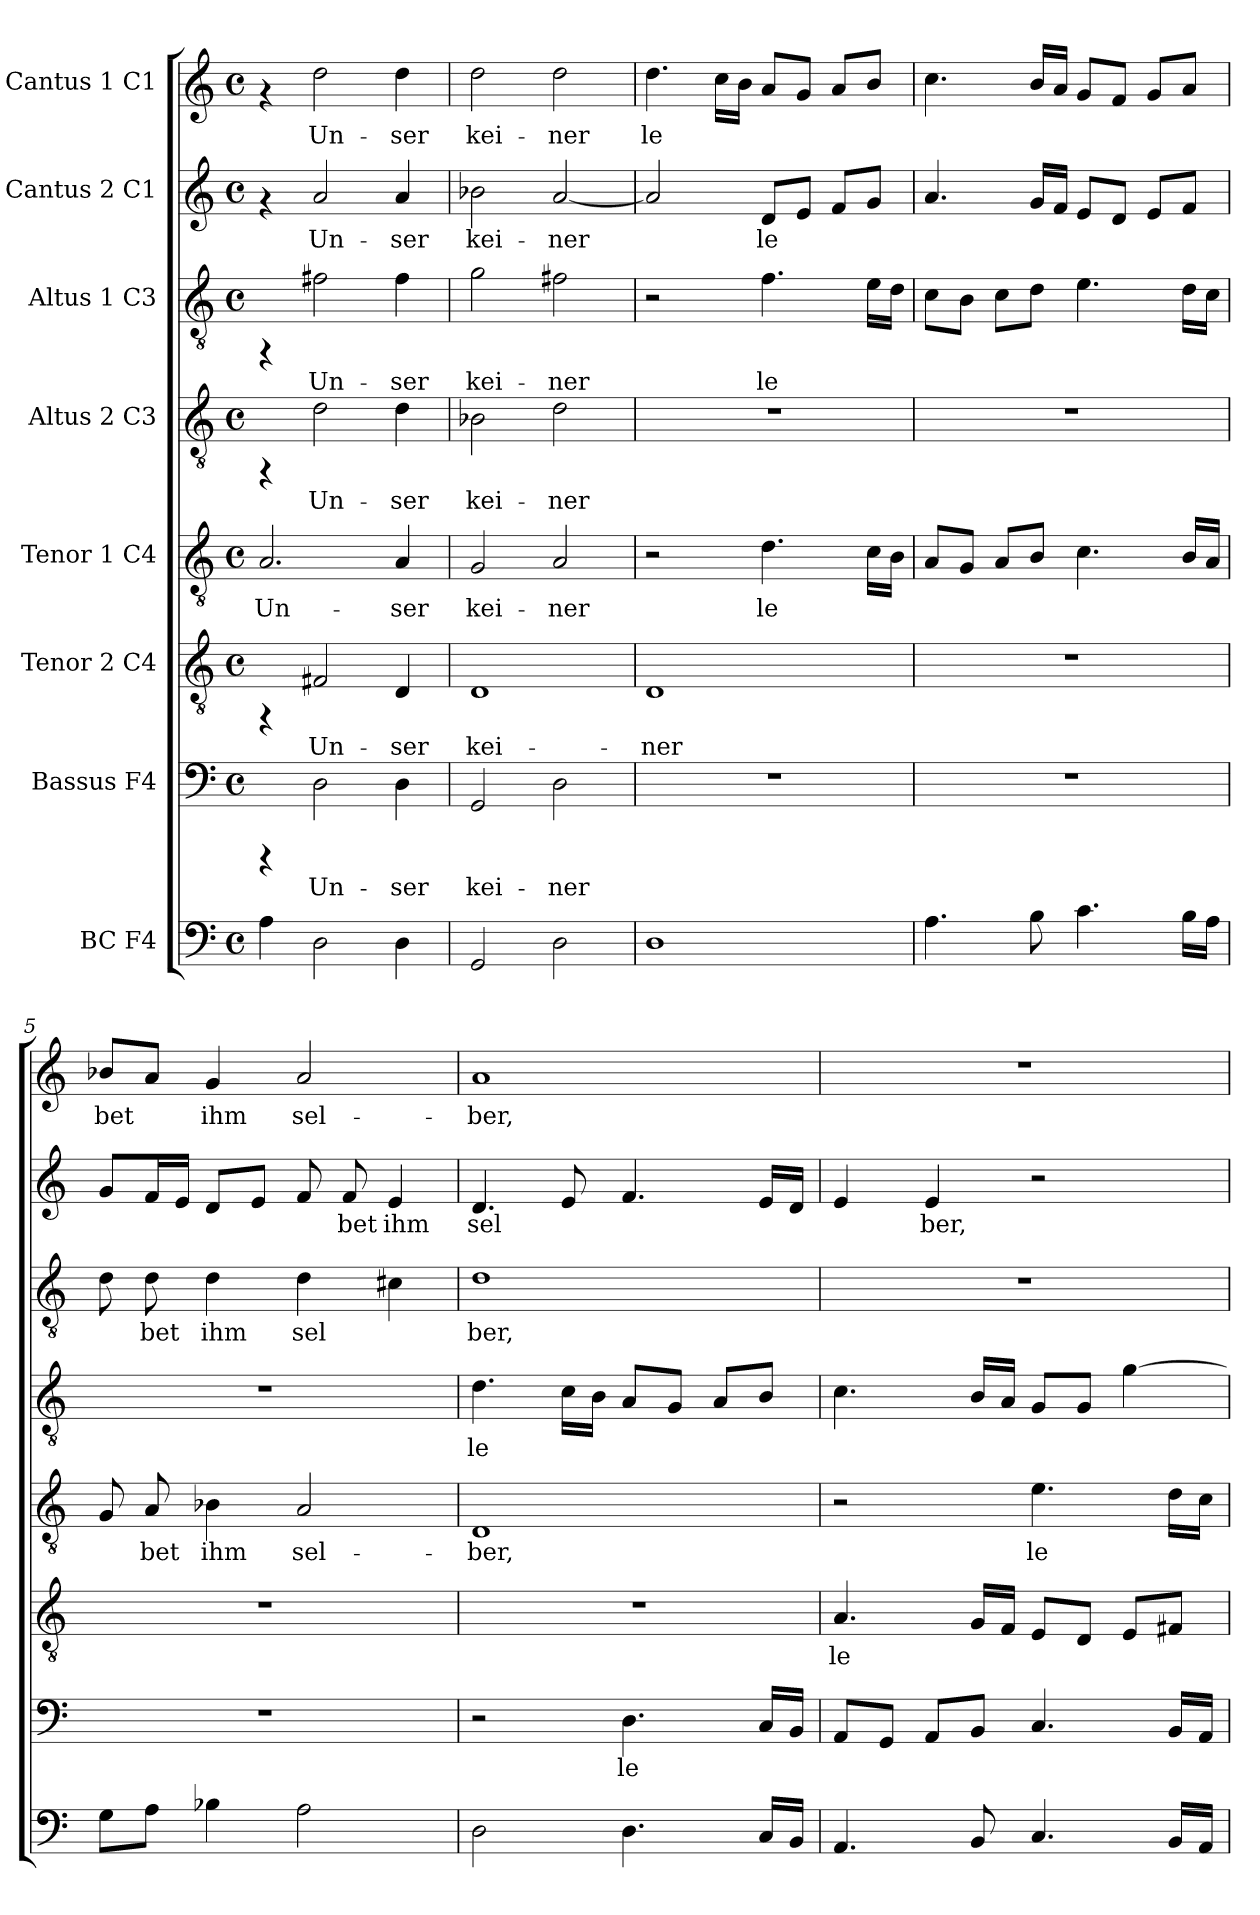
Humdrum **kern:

**kern	**kern	**text	**kern	**text	**kern	**text	**kern	**text	**kern	**text	**kern	**text	**kern	**text
*part8	*part7	*part7	*part6	*part6	*part5	*part5	*part4	*part4	*part3	*part3	*part2	*part2	*part1	*part1
*staff8	*staff7	*staff7	*staff6	*staff6	*staff5	*staff5	*staff4	*staff4	*staff3	*staff3	*staff2	*staff2	*staff1	*staff1
*I"BC  F4	*I"Bassus  F4	*	*I"Tenor 2  C4	*	*I"Tenor 1  C4	*	*I"Altus 2  C3	*	*I"Altus 1  C3	*	*I"Cantus 2  C1	*	*I"Cantus 1  C1	*
!!LO:PB:g=z
*stria5	*stria5	*	*stria5	*	*stria5	*	*stria5	*	*stria5	*	*stria5	*	*stria5	*
*clefF4	*clefF4	*	*clefGv2	*	*clefGv2	*	*clefGv2	*	*clefGv2	*	*clefG2	*	*clefG2	*
*k[]	*k[]	*	*k[]	*	*k[]	*	*k[]	*	*k[]	*	*k[]	*	*k[]	*
*C:	*C:	*	*C:	*	*C:	*	*C:	*	*C:	*	*C:	*	*C:	*
*M4/4	*M4/4	*	*M4/4	*	*M4/4	*	*M4/4	*	*M4/4	*	*M4/4	*	*M4/4	*
*met(c)	*met(c)	*	*met(c)	*	*met(c)	*	*met(c)	*	*met(c)	*	*met(c)	*	*met(c)	*
=1	=1	=1	=1	=1	=1	=1	=1	=1	=1	=1	=1	=1	=1	=1
!	!	!	!	!	!	!LO:LY:b:cj	!	!	!	!	!	!	!	!
4A\	4rCCC	.	4rFF	.	2.A/	Un-	4rFF	.	4rFF	.	4rf	.	4rf	.
!	!	!LO:LY:b:cj	!	!LO:LY:b:cj	!	!	!	!LO:LY:b:cj	!	!LO:LY:b:cj	!	!LO:LY:b:cj	!	!LO:LY:b:cj
2D\	2D\	Un-	2F#X/	Un-	.	.	2d\	Un-	2f#X\	Un-	2a/	Un-	2dd\	Un-
!	!	!LO:LY:b:cj	!	!LO:LY:b:cj	!	!LO:LY:b:cj	!	!LO:LY:b:cj	!	!LO:LY:b:cj	!	!LO:LY:b:cj	!	!LO:LY:b:cj
4D\	4D\	-ser	4D/	-ser	4A/	-ser	4d\	-ser	4f#\	-ser	4a/	-ser	4dd\	-ser
=2	=2	=2	=2	=2	=2	=2	=2	=2	=2	=2	=2	=2	=2	=2
!	!	!LO:LY:b:cj	!	!LO:LY:b:cj	!	!LO:LY:b:cj	!	!LO:LY:b:cj	!	!LO:LY:b:cj	!	!LO:LY:b:cj	!	!LO:LY:b:cj
2GG/	2GG/	kei-	1D	kei-	2G/	kei-	2B-X\	kei-	2g\	kei-	2b-X\	kei-	2dd\	kei-
!	!	!LO:LY:b:cj	!	!	!	!LO:LY:b:cj	!	!LO:LY:b:cj	!	!LO:LY:b:cj	!	!LO:LY:b:cj	!	!LO:LY:b:cj
2D\	2D\	-ner	.	.	2A/	-ner	2d\	-ner	2f#X\	-ner	[<2a/	-ner	2dd\	-ner
=3	=3	=3	=3	=3	=3	=3	=3	=3	=3	=3	=3	=3	=3	=3
!	!	!	!	!LO:LY:b:cj	!	!	!	!	!	!	!	!LO:LY:b:cj	!	!LO:LY:b:cj
1D	1r	.	1D	-ner	2r	.	1r	.	2r	.	2a/]	.	4.dd\	le-
!	!	!	!	!	!	!	!	!	!	!	!	!	!	!LO:LY:b:cj
.	.	.	.	.	.	.	.	.	.	.	.	.	16cc\L	--
!	!	!	!	!	!	!	!	!	!	!	!	!	!	!LO:LY:b:cj
.	.	.	.	.	.	.	.	.	.	.	.	.	16b\J	--
!	!	!	!	!	!	!LO:LY:b:cj	!	!	!	!LO:LY:b:cj	!	!LO:LY:b:cj	!	!LO:LY:b:cj
.	.	.	.	.	4.d\	le-	.	.	4.f\	le-	8d/L	le-	8a/L	--
!	!	!	!	!	!	!	!	!	!	!	!	!LO:LY:b:cj	!	!LO:LY:b:cj
.	.	.	.	.	.	.	.	.	.	.	8e/J	--	8g/J	--
!	!	!	!	!	!	!	!	!	!	!	!	!LO:LY:b:cj	!	!LO:LY:b:cj
.	.	.	.	.	.	.	.	.	.	.	8f/L	--	8a/L	--
!	!	!	!	!	!	!LO:LY:b:cj	!	!	!	!LO:LY:b:cj	!	!LO:LY:b:cj	!	!LO:LY:b:cj
.	.	.	.	.	16c\L	--	.	.	16e\L	--	8g/J	--	8b/J	--
!	!	!	!	!	!	!LO:LY:b:cj	!	!	!	!LO:LY:b:cj	!	!	!	!
.	.	.	.	.	16B\J	--	.	.	16d\J	--	.	.	.	.
=4	=4	=4	=4	=4	=4	=4	=4	=4	=4	=4	=4	=4	=4	=4
!	!	!	!	!	!	!LO:LY:b:cj	!	!	!	!LO:LY:b:cj	!	!LO:LY:b:cj	!	!LO:LY:b:cj
4.A\	1r	.	1r	.	8A/L	--	1r	.	8c\L	--	4.a/	--	4.cc\	--
!	!	!	!	!	!	!LO:LY:b:cj	!	!	!	!LO:LY:b:cj	!	!	!	!
.	.	.	.	.	8G/J	--	.	.	8B\J	--	.	.	.	.
!	!	!	!	!	!	!LO:LY:b:cj	!	!	!	!LO:LY:b:cj	!	!	!	!
.	.	.	.	.	8A/L	--	.	.	8c\L	--	.	.	.	.
!	!	!	!	!	!	!LO:LY:b:cj	!	!	!	!LO:LY:b:cj	!	!LO:LY:b:cj	!	!LO:LY:b:cj
8B\	.	.	.	.	8B/J	--	.	.	8d\J	--	16g/L	--	16b/L	--
!	!	!	!	!	!	!	!	!	!	!	!	!LO:LY:b:cj	!	!LO:LY:b:cj
.	.	.	.	.	.	.	.	.	.	.	16f/J	--	16a/J	--
!	!	!	!	!	!	!LO:LY:b:cj	!	!	!	!LO:LY:b:cj	!	!LO:LY:b:cj	!	!LO:LY:b:cj
4.c\	.	.	.	.	4.c\	--	.	.	4.e\	--	8e/L	--	8g/L	--
!	!	!	!	!	!	!	!	!	!	!	!	!LO:LY:b:cj	!	!LO:LY:b:cj
.	.	.	.	.	.	.	.	.	.	.	8d/J	--	8f/J	--
!	!	!	!	!	!	!	!	!	!	!	!	!LO:LY:b:cj	!	!LO:LY:b:cj
.	.	.	.	.	.	.	.	.	.	.	8e/L	--	8g/L	--
!	!	!	!	!	!	!LO:LY:b:cj	!	!	!	!LO:LY:b:cj	!	!LO:LY:b:cj	!	!LO:LY:b:cj
16B\L	.	.	.	.	16B/L	--	.	.	16d\L	--	8f/J	--	8a/J	--
!	!	!	!	!	!	!LO:LY:b:cj	!	!	!	!LO:LY:b:cj	!	!	!	!
16A\J	.	.	.	.	16A/J	--	.	.	16c\J	--	.	.	.	.
=5	=5	=5	=5	=5	=5	=5	=5	=5	=5	=5	=5	=5	=5	=5
!	!	!	!	!	!	!LO:LY:b:cj	!	!	!	!LO:LY:b:cj	!	!LO:LY:b:cj	!	!LO:LY:b:cj
8G\L	1r	.	1r	.	8G/	--	1r	.	8d\	--	8g/L	--	8b-X/L	-bet
!	!	!	!	!	!	!LO:LY:b:cj	!	!	!	!LO:LY:b:cj	!	!LO:LY:b:cj	!	!LO:LY:b:cj
8A\J	.	.	.	.	8A/	-bet	.	.	8d\	-bet	16f/	--	8a/J	.
!	!	!	!	!	!	!	!	!	!	!	!	!LO:LY:b:cj	!	!
.	.	.	.	.	.	.	.	.	.	.	16e/J	--	.	.
!	!	!	!	!	!	!LO:LY:b:cj	!	!	!	!LO:LY:b:cj	!	!LO:LY:b:cj	!	!LO:LY:b:cj
4B-X\	.	.	.	.	4B-X\	ihm	.	.	4d\	ihm	8d/L	--	4g/	ihm
!	!	!	!	!	!	!	!	!	!	!	!	!LO:LY:b:cj	!	!
.	.	.	.	.	.	.	.	.	.	.	8e/J	--	.	.
!	!	!	!	!	!	!LO:LY:b:cj	!	!	!	!LO:LY:b:cj	!	!LO:LY:b:cj	!	!LO:LY:b:cj
2A\	.	.	.	.	2A/	sel-	.	.	4d\	sel-	8f/	--	2a/	sel-
!	!	!	!	!	!	!	!	!	!	!	!	!LO:LY:b:cj	!	!
.	.	.	.	.	.	.	.	.	.	.	8f/	-bet	.	.
!	!	!	!	!	!	!	!	!	!	!LO:LY:b:cj	!	!LO:LY:b:cj	!	!
.	.	.	.	.	.	.	.	.	4c#X\	--	4e/	ihm	.	.
!!LO:LB:g=z
=6	=6	=6	=6	=6	=6	=6	=6	=6	=6	=6	=6	=6	=6	=6
!	!	!	!	!	!	!LO:LY:b:cj	!	!LO:LY:b:cj	!	!LO:LY:b:cj	!	!LO:LY:b:cj	!	!LO:LY:b:cj
2D\	2r	.	1r	.	1D	-ber,	4.d\	le-	1d	-ber,	4.d/	sel-	1a	-ber,
!	!	!	!	!	!	!	!	!LO:LY:b:cj	!	!	!	!LO:LY:b:cj	!	!
.	.	.	.	.	.	.	16c\L	--	.	.	8e/	--	.	.
!	!	!	!	!	!	!	!	!LO:LY:b:cj	!	!	!	!	!	!
.	.	.	.	.	.	.	16B\J	--	.	.	.	.	.	.
!	!	!LO:LY:b:cj	!	!	!	!	!	!LO:LY:b:cj	!	!	!	!LO:LY:b:cj	!	!
4.D\	4.D\	le-	.	.	.	.	8A/L	--	.	.	4.f/	--	.	.
!	!	!	!	!	!	!	!	!LO:LY:b:cj	!	!	!	!	!	!
.	.	.	.	.	.	.	8G/J	--	.	.	.	.	.	.
!	!	!	!	!	!	!	!	!LO:LY:b:cj	!	!	!	!	!	!
.	.	.	.	.	.	.	8A/L	--	.	.	.	.	.	.
!	!	!LO:LY:b:cj	!	!	!	!	!	!LO:LY:b:cj	!	!	!	!LO:LY:b:cj	!	!
16C/L	16C/L	--	.	.	.	.	8B/J	--	.	.	16e/L	--	.	.
!	!	!LO:LY:b:cj	!	!	!	!	!	!	!	!	!	!LO:LY:b:cj	!	!
16BB/J	16BB/J	--	.	.	.	.	.	.	.	.	16d/J	--	.	.
=7	=7	=7	=7	=7	=7	=7	=7	=7	=7	=7	=7	=7	=7	=7
!	!	!LO:LY:b:cj	!	!LO:LY:b:cj	!	!	!	!LO:LY:b:cj	!	!	!	!LO:LY:b:cj	!	!
4.AA/	8AA/L	--	4.A/	le-	2r	.	4.c\	--	1r	.	4e/	--	1r	.
!	!	!LO:LY:b:cj	!	!	!	!	!	!	!	!	!	!	!	!
.	8GG/J	--	.	.	.	.	.	.	.	.	.	.	.	.
!	!	!LO:LY:b:cj	!	!	!	!	!	!	!	!	!	!LO:LY:b:cj	!	!
.	8AA/L	--	.	.	.	.	.	.	.	.	4e/	-ber,	.	.
!	!	!LO:LY:b:cj	!	!LO:LY:b:cj	!	!	!	!LO:LY:b:cj	!	!	!	!	!	!
8BB/	8BB/J	--	16G/L	--	.	.	16B/L	--	.	.	.	.	.	.
!	!	!	!	!LO:LY:b:cj	!	!	!	!LO:LY:b:cj	!	!	!	!	!	!
.	.	.	16F/J	--	.	.	16A/J	--	.	.	.	.	.	.
!	!	!LO:LY:b:cj	!	!LO:LY:b:cj	!	!LO:LY:b:cj	!	!LO:LY:b:cj	!	!	!	!	!	!
4.C/	4.C/	--	8E/L	--	4.e\	le-	8G/L	--	.	.	2r	.	.	.
!	!	!	!	!LO:LY:b:cj	!	!	!	!LO:LY:b:cj	!	!	!	!	!	!
.	.	.	8D/J	--	.	.	8G/J	--	.	.	.	.	.	.
!	!	!	!	!LO:LY:b:cj	!	!	!	!LO:LY:b:cj	!	!	!	!	!	!
.	.	.	8E/L	--	.	.	[>4g\	--	.	.	.	.	.	.
!	!	!LO:LY:b:cj	!	!LO:LY:b:cj	!	!LO:LY:b:cj	!	!	!	!	!	!	!	!
16BB/L	16BB/L	--	8F#X/J	--	16d\L	--	.	.	.	.	.	.	.	.
!	!	!LO:LY:b:cj	!	!	!	!LO:LY:b:cj	!	!	!	!	!	!	!	!
16AA/J	16AA/J	--	.	.	16c\J	--	.	.	.	.	.	.	.	.
=	=	=	=	=	=	=	=	=	=	=	=	=	=	=
*-	*-	*-	*-	*-	*-	*-	*-	*-	*-	*-	*-	*-	*-	*-
